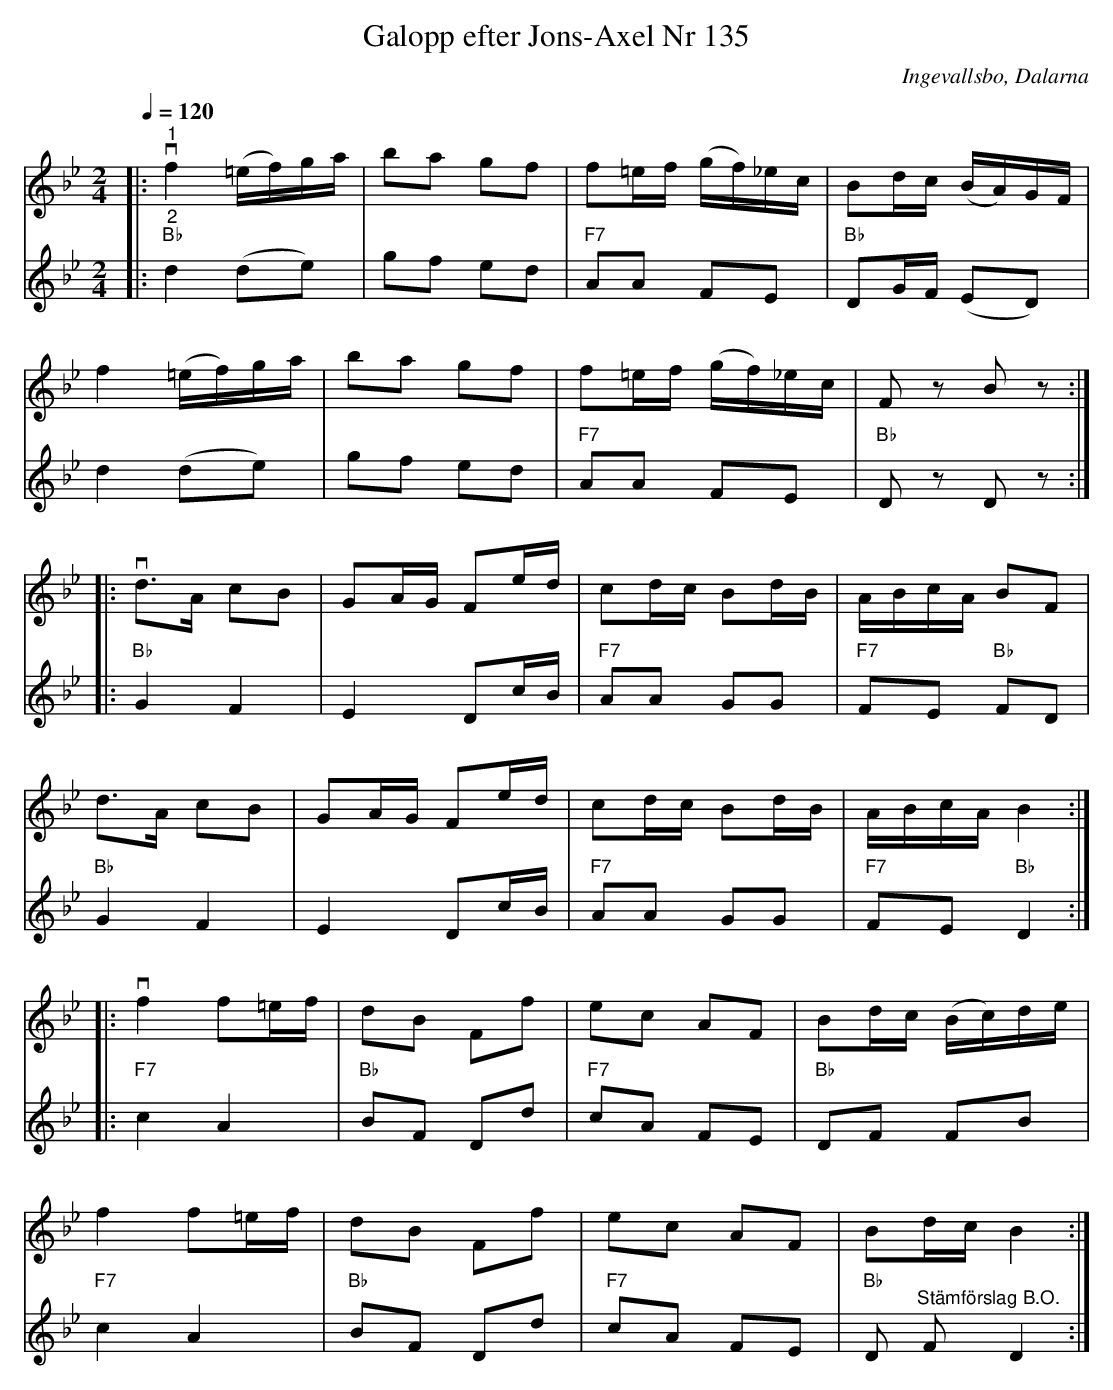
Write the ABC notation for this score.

X:1
T:Galopp efter Jons-Axel Nr 135
O:Ingevallsbo, Dalarna
L:1/8
Q:1/4=120
M:2/4
K:Bb
V:1
|:"^1"v f2 (=e/f/)g/a/ | ba gf | f=e/f/ (g/f/)_e/c/ | Bd/c/ (B/A/)G/F/ |
f2 (=e/f/)g/a/ | ba gf | f=e/f/ (g/f/)_e/c/ | F z B z ::
v d>A cB | GA/G/ Fe/d/ | cd/c/ Bd/B/ | A/B/c/A/ BF |
d>A cB | GA/G/ Fe/d/ | cd/c/ Bd/B/ | A/B/c/A/ B2 ::
v f2 f=e/f/ | dB Ff | ec AF | Bd/c/ (B/c/)d/e/ |
f2 f=e/f/ | dB Ff | ec AF | Bd/c/ B2 :|
V:2
|:"^2""Bb" d2 (de) | gf ed |"F7" AA FE |"Bb" DG/F/ (ED) |
d2 (de) |  gf ed | "F7" AA FE |"Bb" D z D z ::
"Bb" G2 F2 | E2 Dc/B/ |"F7" AA GG |"F7" FE "Bb" FD |
"Bb" G2 F2 | E2 Dc/B/ |"F7" AA GG | "F7"FE "Bb" D2 ::
"F7" c2 A2 |"Bb" BF Dd | "F7" cA FE |"Bb" DF FB |
"F7" c2 A2 |"Bb" BF Dd |"F7" cA FE |"Bb" D"^Stämförslag B.O." F D2 :|
